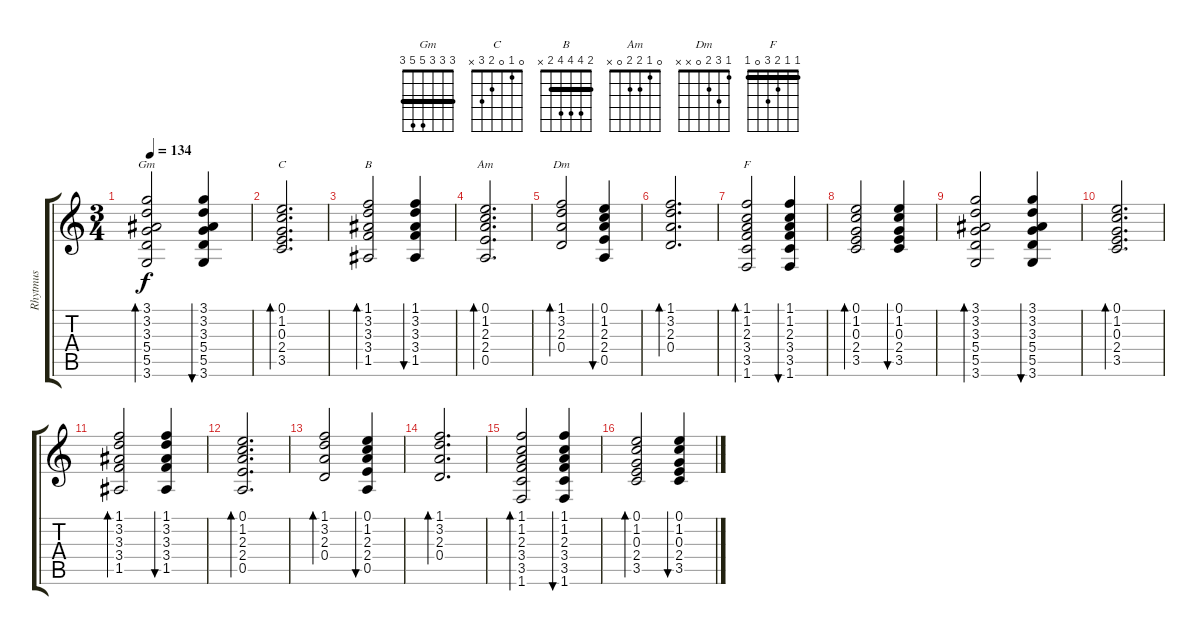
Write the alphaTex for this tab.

\track ("Rhytmus" "Rhytmus") {instrument acousticguitarsteel}
\staff {score tabs}
\tuning (E4 B3 G3 D3 A2 E2) {hide}
\chord ("Gm" 3 3 3 5 5 3) {barre 3}
\chord ("C" 0 1 0 2 3 x)
\chord ("B" 2 4 4 4 2 x) {barre 2}
\chord ("Am" 0 1 2 2 0 x)
\chord ("Dm" 1 3 2 0 x x)
\chord ("F" 1 1 2 3 0 1) {barre 1}
\ts (3 4)
\tempo 134
\clef g2
\ks c
(3.1 3.2 3.3 5.4 5.5 3.6).2{bd 60 ch "Gm" dy f} (3.1 3.2 3.3 5.4 5.5 3.6).4{bu 60} |
(0.1 1.2 0.3 2.4 3.5).2{d bd 60 ch "C"} |
(1.1 3.2 3.3 3.4 1.5).2{bd 60 ch "B"} (1.1 3.2 3.3 3.4 1.5).4{bu 60} |
(0.1 1.2 2.3 2.4 0.5).2{d bd 60 ch "Am"} |
(1.1 3.2 2.3 0.4).2{bd 60 ch "Dm"} (0.1 1.2 2.3 2.4 0.5).4{bu 60} |
(1.1 3.2 2.3 0.4).2{d bd 60} |
(1.1 1.2 2.3 3.4 3.5 1.6).2{bd 60 ch "F"} (1.1 1.2 2.3 3.4 3.5 1.6).4{bu 60} |
(0.1 1.2 0.3 2.4 3.5).2{bd 60} (0.1 1.2 0.3 2.4 3.5).4{bu 60} |
(3.1 3.2 3.3 5.4 5.5 3.6).2{bd 60} (3.1 3.2 3.3 5.4 5.5 3.6).4{bu 60} |
(0.1 1.2 0.3 2.4 3.5).2{d bd 60} |
(1.1 3.2 3.3 3.4 1.5).2{bd 60} (1.1 3.2 3.3 3.4 1.5).4{bu 60} |
(0.1 1.2 2.3 2.4 0.5).2{d bd 60} |
(1.1 3.2 2.3 0.4).2{bd 60} (0.1 1.2 2.3 2.4 0.5).4{bu 60} |
(1.1 3.2 2.3 0.4).2{d bd 60} |
(1.1 1.2 2.3 3.4 3.5 1.6).2{bd 60} (1.1 1.2 2.3 3.4 3.5 1.6).4{bu 60} |
(0.1 1.2 0.3 2.4 3.5).2{bd 60} (0.1 1.2 0.3 2.4 3.5).4{bu 60}
